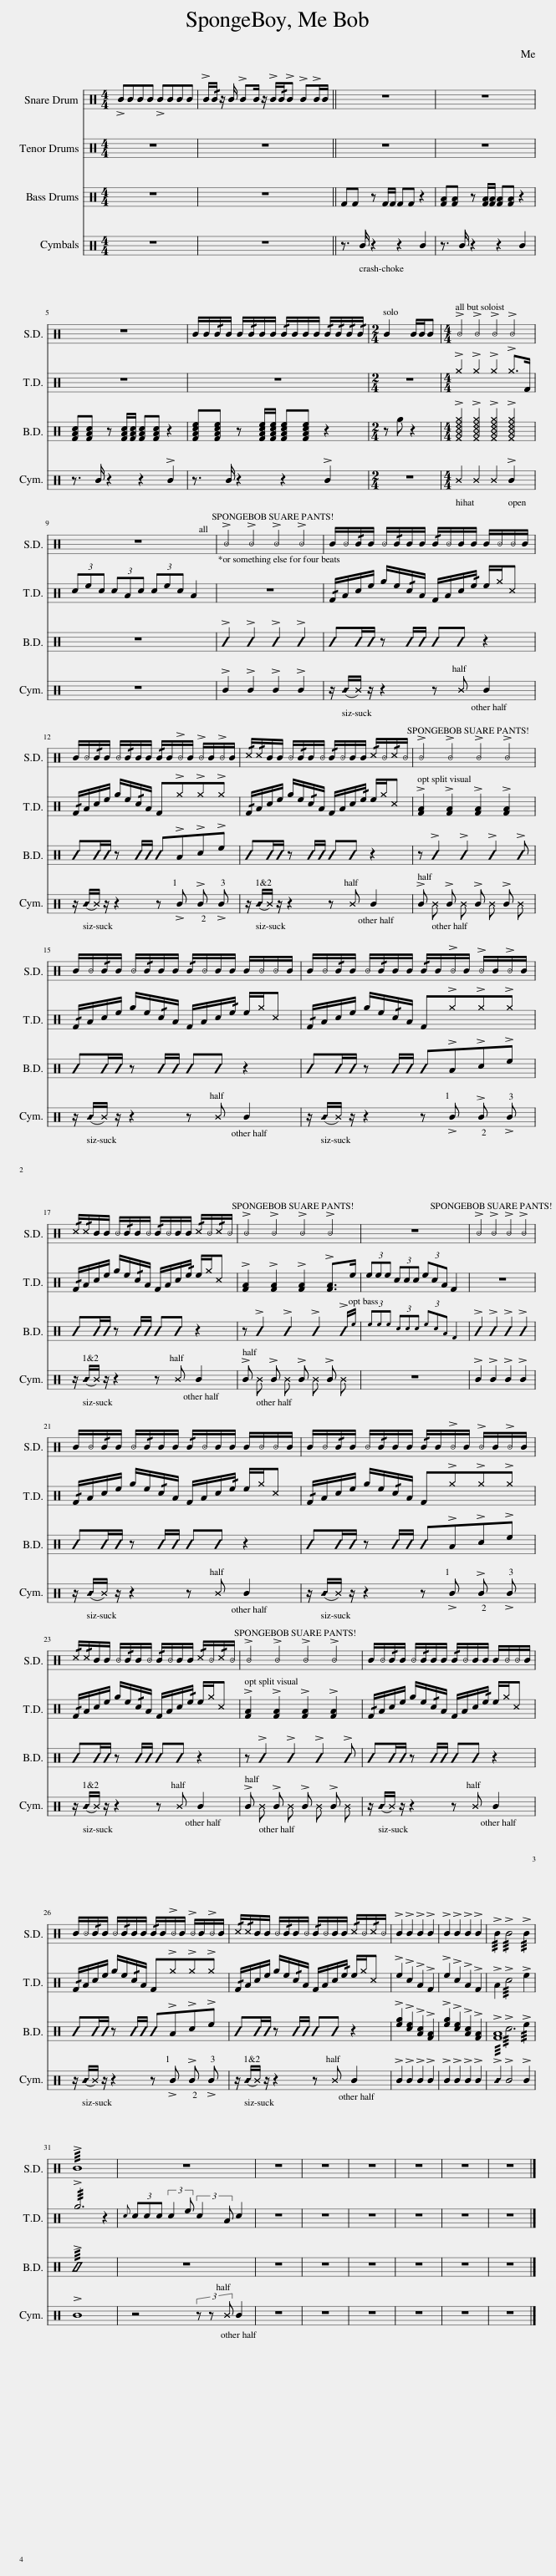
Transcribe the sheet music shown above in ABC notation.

X:1
%%score 1 2 ( 3 4 5 ) 6
L:1/8
M:4/4
I:linebreak $
K:C
V:1 perc
K:none
V:2 perc
K:none
V:3 perc
K:none
V:4 perc
K:none
V:5 perc
K:none
V:6 perc
K:none
V:1
 !>!BBBB !>!BBBB | !>!B/!/!B/ z/ B/ !>!BB/ z/ !>!B/!/!B/!>!B !>!B!>!B/B/ || z8 | z8 |$ z8 | %5
 B/B/!/!B/B/ B/!/!B/B/B/ !/!B/B/B/B/ !/!B/!/!B/!/!B/!/!B/ |[M:2/4] B2 B/B/B |[M:4/4] !>!B2 !>!B2 !>!B2 !>!B2 |$ z8 | !>!B2 !>!B2 !>!B2 !>!B2 | %10
 B/B/!/!B/B/ B/!/!B/B/B/ !/!B/B/B/B/ B/B/B/B/ |$ B/B/!/!B/B/ B/!/!B/B/B/ !/!B/B/!>!B/B/ !>!B/B/!>!B/B/ | !/!^c/!/!^c/B/B/ B/!/!B/B/B/ !/!B/B/B/B/ !/!^c/B/!/!^c/B/ | !>!B2 !>!B2 !>!B2 !>!B2 |$ B/B/!/!B/B/ B/!/!B/B/B/ !/!B/B/B/B/ B/B/B/B/ | %15
 B/B/!/!B/B/ B/!/!B/B/B/ !/!B/B/!>!B/B/ !>!B/B/!>!B/B/ |$ !/!^c/!/!^c/B/B/ B/!/!B/B/B/ !/!B/B/B/B/ !/!^c/B/!/!^c/B/ | !>!B2 !>!B2 !>!B2 !>!B2 | z8 | !>!B2 !>!B2 !>!B2 !>!B2 |$ %20
 B/B/!/!B/B/ B/!/!B/B/B/ !/!B/B/B/B/ B/B/B/B/ | B/B/!/!B/B/ B/!/!B/B/B/ !/!B/B/!>!B/B/ !>!B/B/!>!B/B/ |$ !/!^c/!/!^c/B/B/ B/!/!B/B/B/ !/!B/B/B/B/ !/!^c/B/!/!^c/B/ | !>!B2 !>!B2 !>!B2 !>!B2 | B/B/!/!B/B/ B/!/!B/B/B/ !/!B/B/B/B/ B/B/B/B/ |$ %25
 B/B/!/!B/B/ B/!/!B/B/B/ !/!B/B/!>!B/B/ !>!B/B/!>!B/B/ | !/!^c/!/!^c/B/B/ B/!/!B/B/B/ !/!B/B/B/B/ !/!^c/B/!/!^c/B/ | !>!B2 !>!B2 !>!B2 !>!B2 | !>!B2 !>!B2 !>!B2 !>!B2 | !///!!>!B2 !///!!>!B4 !///!!>!B2 |$ %30
 !///!!>!B8 | z8 | z8 | z8 | z8 | %35
 z8 | z8 | z8 |] %38
V:2
 z8 | z8 || z8 | z8 |$ z8 | %5
 z8 |[M:2/4] z4 |[M:4/4] !>!^g2 !>!^g2 !>!^g2 !>!^g>F |$ (3cec (3cAc (3cec A2 | z8 | %10
 !/!F/A/c/e/ g/e/!/!c/A/ F/A/c/!/!e/ e/^g/^c |$ !/!F/A/c/e/ g/e/!/!c/A/ F!>!^g!>!^g!>!^g | !/!F/A/c/e/ g/e/!/!c/A/ F/A/c/!/!e/ e/^g/^c | !>![FA]2 !>![FA]2 !>![FA]2 !>![FA]2 |$ !/!F/A/c/e/ g/e/!/!c/A/ F/A/c/!/!e/ e/^g/^c | %15
 !/!F/A/c/e/ g/e/!/!c/A/ F!>!^g!>!^g!>!^g |$ !/!F/A/c/e/ g/e/!/!c/A/ F/A/c/!/!e/ e/^g/^c | !>![FA]2 !>![FA]2 !>![FA]2 !>![FA]>e | (3eee (3ccc (3ecA F2 | z8 |$ %20
 !/!F/A/c/e/ g/e/!/!c/A/ F/A/c/!/!e/ e/^g/^c | !/!F/A/c/e/ g/e/!/!c/A/ F!>!^g!>!^g!>!^g |$ !/!F/A/c/e/ g/e/!/!c/A/ F/A/c/!/!e/ e/^g/^c | !>![FA]2 !>![FA]2 !>![FA]2 !>![FA]2 | !/!F/A/c/e/ g/e/!/!c/A/ F/A/c/!/!e/ e/^g/^c |$ %25
 !/!F/A/c/e/ g/e/!/!c/A/ F!>!^g!>!^g!>!^g | !/!F/A/c/e/ g/e/!/!c/A/ F/A/c/!/!e/ e/^g/^c | !>!e2 !>!c2 !>!A2 !>!F2 | !>!e2 !>!c2 !>!A2 !>!F2 | !>!A2 !///!!>!c4 !>!e2 |$ %30
 !///!!>!g6 z2 |{c} (3ccc (3:2:2c2 e (3:2:2c2 A c2 | z8 | z8 | z8 | %35
 z8 | z8 | z8 |] %38
V:3
 z8 | z8 || FF z F/F/ FF z2 | [FA][FA] z [FA]/[FA]/ [FA][FA] z2 |$ [FAc][FAc] z [FAc]/[FAc]/ [FAc][FAc] z2 | %5
 [FAce][FAce] z [FAce]/[FAce]/ [FAce][FAce] z2 |[M:2/4] z g z2 |[M:4/4] !>![^F^A^c^e^g]2 !>![^F^A^c^e^g]2 !>![^F^A^c^e^g]2 !>![^F^A^c^e^g]2 |$ z8 | !>!B2 !>!B2 !>!B2 !>!B2 | %10
 BB/B/ z B/B/ BB z2 |$ BB/B/ z B/B/ B!>!A!>!c!>!e | BB/B/ z B/B/ BB z2 | z !>!B2 !>!B2 !>!B2 !>!B |$ BB/B/ z B/B/ BB z2 | %15
 BB/B/ z B/B/ B!>!A!>!c!>!e |$ BB/B/ z B/B/ BB z2 | z !>!B2 !>!B2 !>!B2 !>!B/e/ | (3eee (3ccc (3ecA F2 | !>!B2 !>!B2 !>!B2 !>!B2 |$ %20
 BB/B/ z B/B/ BB z2 | BB/B/ z B/B/ B!>!A!>!c!>!e |$ BB/B/ z B/B/ BB z2 | z !>!B2 !>!B2 !>!B2 !>!B | BB/B/ z B/B/ BB z2 |$ %25
 BB/B/ z B/B/ B!>!A!>!c!>!e | BB/B/ z B/B/ BB z2 | !>![eg]2 !>![ce]2 !>![Ac]2 !>![FA]2 | !>![eg]2 !>![ce]2 !>![Ac]2 !>![FA]2 | !///!!>![FA]8 |$ %30
 !///!!>!B8 | z8 | z8 | z8 | z8 | %35
 z8 | z8 | z8 |] %38
V:4
 x8 | x8 || x8 | x8 |$ x8 | %5
 x8 |[M:2/4] x4 |[M:4/4] x8 |$ x8 | x8 | %10
 x8 |$ x8 | x8 | x8 |$ x8 | %15
 x8 |$ x8 | x8 | x8 | x8 |$ %20
 x8 | x8 |$ x8 | x8 | x8 |$ %25
 x8 | x8 | x8 | x8 | x2 !///!!>!c6 |$ %30
 x8 | x8 | x8 | x8 | x8 | %35
 x8 | x8 | x8 |] %38
V:5
 x8 | x8 || x8 | x8 |$ x8 | %5
 x8 |[M:2/4] x4 |[M:4/4] x8 |$ x8 | x8 | %10
 x8 |$ x8 | x8 | x8 |$ x8 | %15
 x8 |$ x8 | x8 | x8 | x8 |$ %20
 x8 | x8 |$ x8 | x8 | x8 |$ %25
 x8 | x8 | x8 | x8 | x6 !///!!>!e2 |$ %30
 x8 | x8 | x8 | x8 | x8 | %35
 x8 | x8 | x8 |] %38
V:6
 z8 | z8 || z3/2 B/ z2 z2 B2 | z3/2 B/ z2 z2 B2 |$ z3/2 B/ z2 z2 !>!B2 | %5
 z3/2 B/ z2 z2 !>!B2 |[M:2/4] z4 |[M:4/4] ^B2 ^B2 ^B2 !>!B2 |$ z8 | !>!B2 !>!B2 !>!B2 !>!B2 | %10
 z/ (_B/^B/) z/ z2 z ^B B2 |$ z/ (_B/^B/) z/ z2 z !>!B !>!B !>!B | z/ (_B/^B/) z/ z2 z ^B B2 | !>!B ^B !>!B ^B !>!B ^B !>!B ^B |$ z/ (_B/^B/) z/ z2 z ^B B2 | %15
 z/ (_B/^B/) z/ z2 z !>!B !>!B !>!B |$ z/ (_B/^B/) z/ z2 z ^B B2 | !>!B ^B !>!B ^B !>!B ^B !>!B ^B | z8 | !>!B2 !>!B2 !>!B2 !>!B2 |$ %20
 z/ (_B/^B/) z/ z2 z ^B B2 | z/ (_B/^B/) z/ z2 z !>!B !>!B !>!B |$ z/ (_B/^B/) z/ z2 z ^B B2 | !>!B ^B !>!B ^B !>!B ^B !>!B ^B | z/ (_B/^B/) z/ z2 z ^B B2 |$ %25
 z/ (_B/^B/) z/ z2 z !>!B !>!B !>!B | z/ (_B/^B/) z/ z2 z ^B B2 | !>!B2 !>!B2 !>!B2 !>!B2 | !>!B2 !>!B2 !>!B2 !>!B2 | !>!_B2 !>!B4 !>!B2 |$ %30
 !>!B8 | z4 (3z z ^B B2 | z8 | z8 | z8 | %35
 z8 | z8 | z8 |] %38
